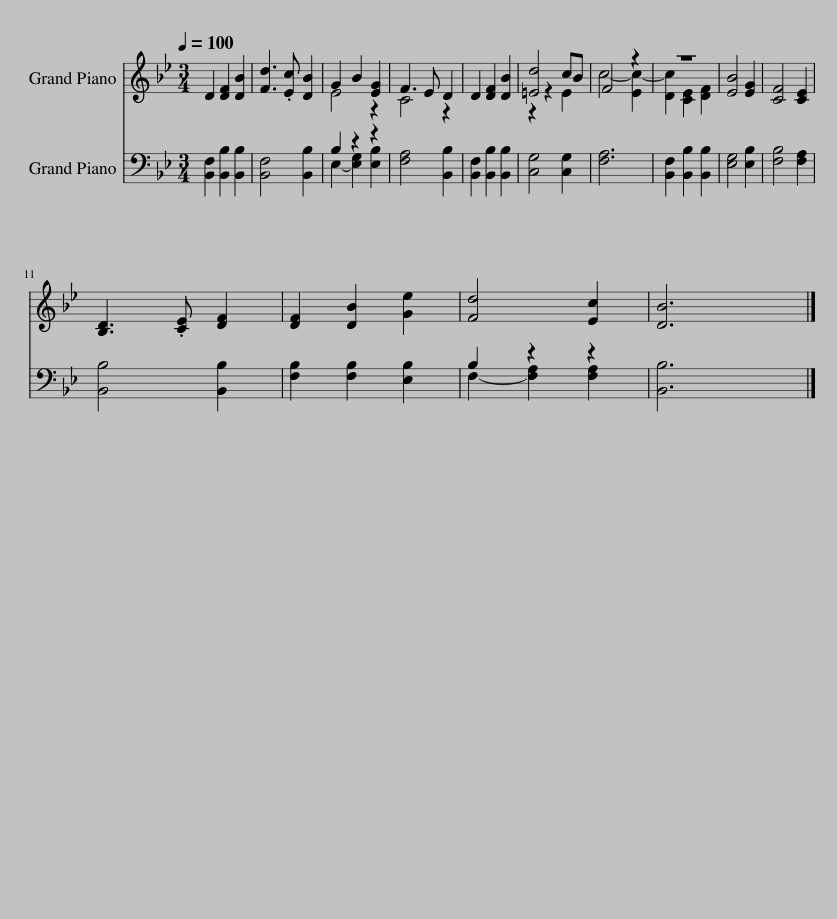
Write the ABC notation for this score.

X:1
%%score ( 1 2 ) ( 3 4 )
L:1/8
Q:1/4=100
M:3/4
I:linebreak $
K:Bb
V:1 treble
V:2 treble
V:3 bass
V:4 bass
V:1
 D2 [DF]2 [DB]2 | [Fd]3 .[Ec] [DB]2 | G2 B2 [EG]2 | F3 E D2 | D2 [DF]2 [DB]2 | %5
 [=Ed]4 cB | F4 z2 | z6 | [EB]4 [EG]2 | [CF]4 [CE]2 |$ %10
 [B,D]3 .[CE] [DF]2 | [DF]2 [DB]2 [Ge]2 | [Fd]4 [Ec]2 | [DB]6 |] %14
V:2
 x6 | x6 | E4 z2 | C4 z2 | x6 | %5
 z2 z2 =E2 | c4- [Ec-]2 | [Dc]2 [CE]2 [DF]2 | x6 | x6 |$ %10
 x6 | x6 | x6 | x6 |] %14
V:3
 [B,,F,]2 [B,,B,]2 [B,,B,]2 | [B,,F,]4 [B,,B,]2 | B,2 z2 z2 | [F,A,]4 [B,,B,]2 | [B,,F,]2 [B,,B,]2 [B,,B,]2 | %5
 [C,G,]4 [C,G,]2 | [F,A,]6 | [B,,F,]2 [B,,B,]2 [B,,B,]2 | [E,G,]4 [E,B,]2 | [F,B,]4 [F,A,]2 |$ %10
 [B,,B,]4 [B,,B,]2 | [F,B,]2 [F,B,]2 [E,B,]2 | B,2 z2 z2 | [B,,B,]6 |] %14
V:4
 x6 | x6 | E,2- [E,G,]2 [E,B,]2 | x6 | x6 | %5
 x6 | x6 | x6 | x6 | x6 |$ %10
 x6 | x6 | F,2- [F,A,]2 [F,A,]2 | x6 |] %14
